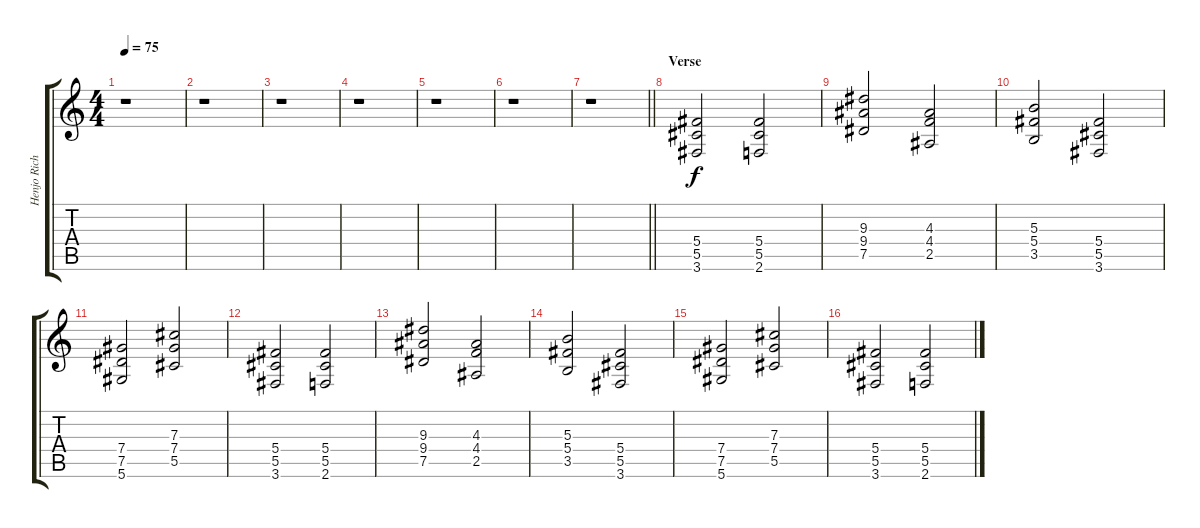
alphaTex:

\track ("Henjo Richter (Guitar)" "Henjo Rich") {instrument distortionguitar}
\staff {score tabs}
\tuning (Eb4 Bb3 Gb3 Db3 Ab2 Eb2) {hide}
\ts (4 4)
\tempo 75
\clef g2
\ks c
r.1{dy f} |
r.1 |
r.1 |
r.1 |
r.1 |
r.1 |
\barLineRight lightlight
r.1 |
\section ("" "Verse")
(5.4 5.5 3.6).2 (5.4 5.5 2.6).2 |
(9.3 9.4 7.5).2 (4.3 4.4 2.5).2 |
(5.3 5.4 3.5).2 (5.4 5.5 3.6).2 |
(7.4 7.5 5.6).2 (7.3 7.4 5.5).2 |
(5.4 5.5 3.6).2 (5.4 5.5 2.6).2 |
(9.3 9.4 7.5).2 (4.3 4.4 2.5).2 |
(5.3 5.4 3.5).2 (5.4 5.5 3.6).2 |
(7.4 7.5 5.6).2 (7.3 7.4 5.5).2 |
(5.4 5.5 3.6).2 (5.4 5.5 2.6).2
